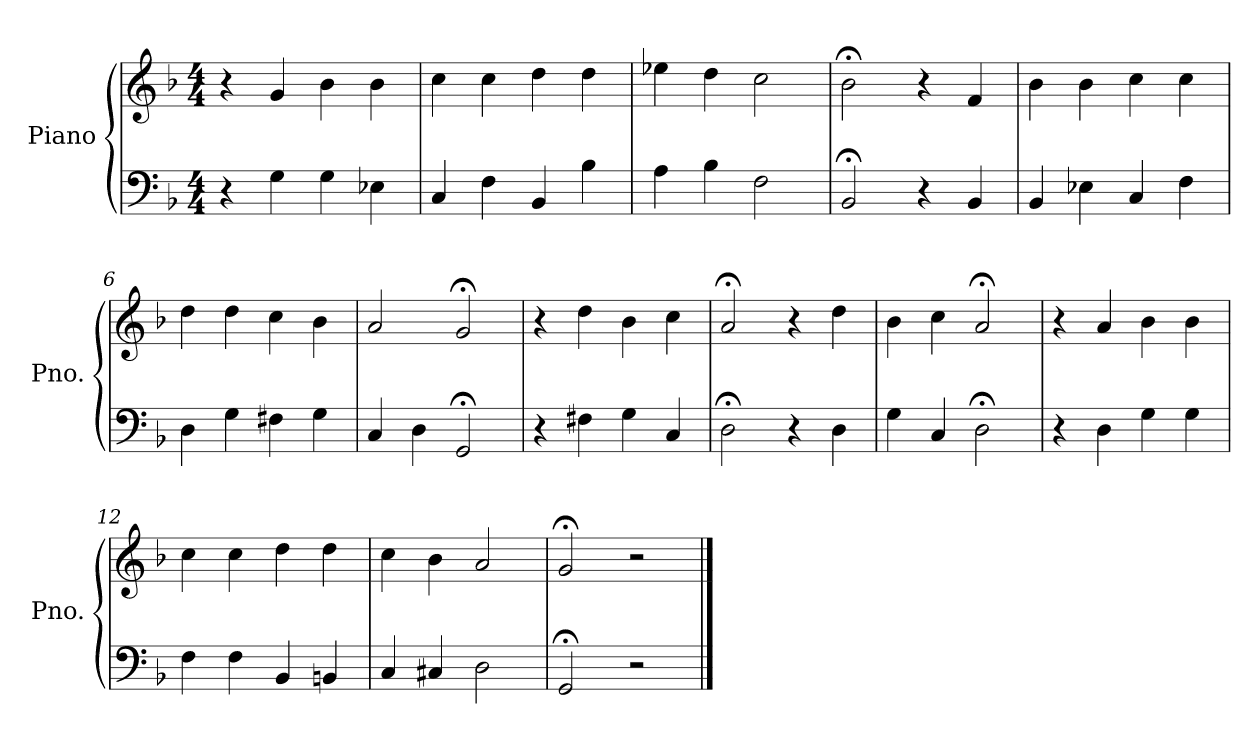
**kern	**kern
*part1	*part1
*staff2	*staff1
*I"Piano	*
*I'Pno.	*
*clefF4	*clefG2
*k[b-]	*k[b-]
*M4/4	*M4/4
=1	=1
4r	4r
4G\	4g/
4G\	4b-\
4E-X\	4b-\
=2	=2
4C/	4cc\
4F\	4cc\
4BB-/	4dd\
4B-\	4dd\
=3	=3
4A\	4ee-X\
4B-\	4dd\
2F\	2cc\
=4	=4
2BB-;</	2b-;<\
4r	4r
4BB-/	4f/
=5	=5
4BB-/	4b-\
4E-X\	4b-\
4C/	4cc\
4F\	4cc\
=6	=6
4D\	4dd\
4G\	4dd\
4F#X\	4cc\
4G\	4b-\
=7	=7
4C/	2a/
4D\	.
2GG;</	2g;</
=8	=8
4r	4r
4F#X\	4dd\
4G\	4b-\
4C/	4cc\
=9	=9
2D;<\	2a;</
4r	4r
4D\	4dd\
=10	=10
4G\	4b-\
4C/	4cc\
2D;<\	2a;</
!!LO:LB:g=z
=11	=11
4r	4r
4D\	4a/
4G\	4b-\
4G\	4b-\
=12	=12
4F\	4cc\
4F\	4cc\
4BB-/	4dd\
4BBn/	4dd\
=13	=13
4C/	4cc\
4C#X/	4b-\
2D\	2a/
=14	=14
2GG;</	2g;</
2r	2r
==	==
*-	*-
